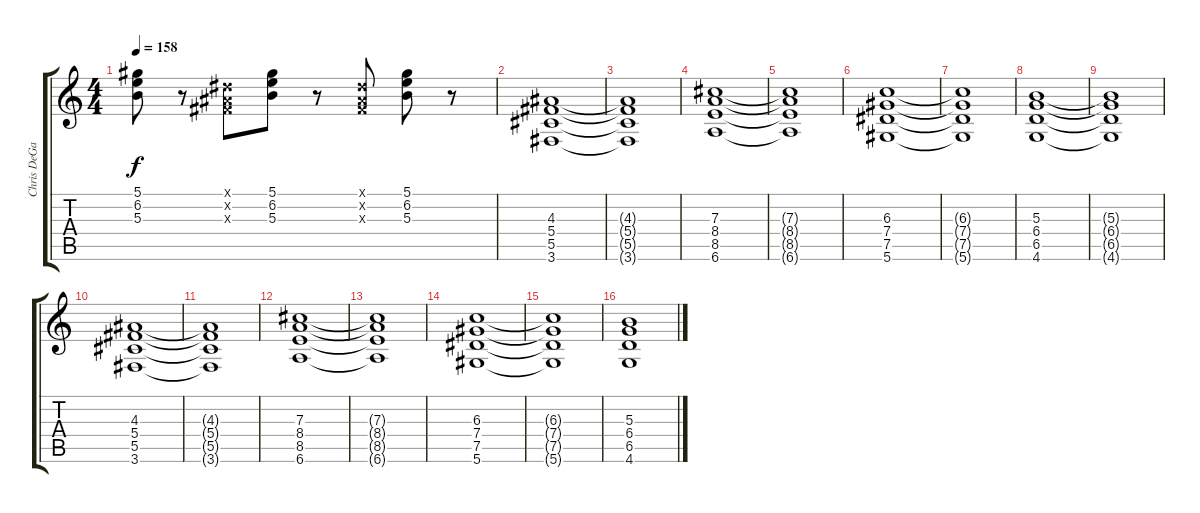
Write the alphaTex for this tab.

\track ("Chris DeGarmo" "Chris DeGa") {instrument overdrivenguitar}
\staff {score tabs}
\tuning (Eb4 Bb3 Gb3 Db3 Ab2 Eb2) {hide}
\ts (4 4)
\tempo 158
\clef g2
\ks c
(5.1 6.2 5.3).8{dy f} r.8 (0.1{x} 0.2{x} 0.3{x}).8 (5.1 6.2 5.3).8 r.8 (0.1{x} 0.2{x} 0.3{x}).8 (5.1 6.2 5.3).8 r.8 |
(4.3 5.4 5.5 3.6).1 |
(4.3{t} 5.4{t} 5.5{t} 3.6{t}).1 |
(7.3 8.4 8.5 6.6).1 |
(7.3{t} 8.4{t} 8.5{t} 6.6{t}).1 |
(6.3 7.4 7.5 5.6).1 |
(6.3{t} 7.4{t} 7.5{t} 5.6{t}).1 |
(5.3 6.4 6.5 4.6).1 |
(5.3{t} 6.4{t} 6.5{t} 4.6{t}).1 |
(4.3 5.4 5.5 3.6).1 |
(4.3{t} 5.4{t} 5.5{t} 3.6{t}).1 |
(7.3 8.4 8.5 6.6).1 |
(7.3{t} 8.4{t} 8.5{t} 6.6{t}).1 |
(6.3 7.4 7.5 5.6).1 |
(6.3{t} 7.4{t} 7.5{t} 5.6{t}).1 |
(5.3 6.4 6.5 4.6).1
